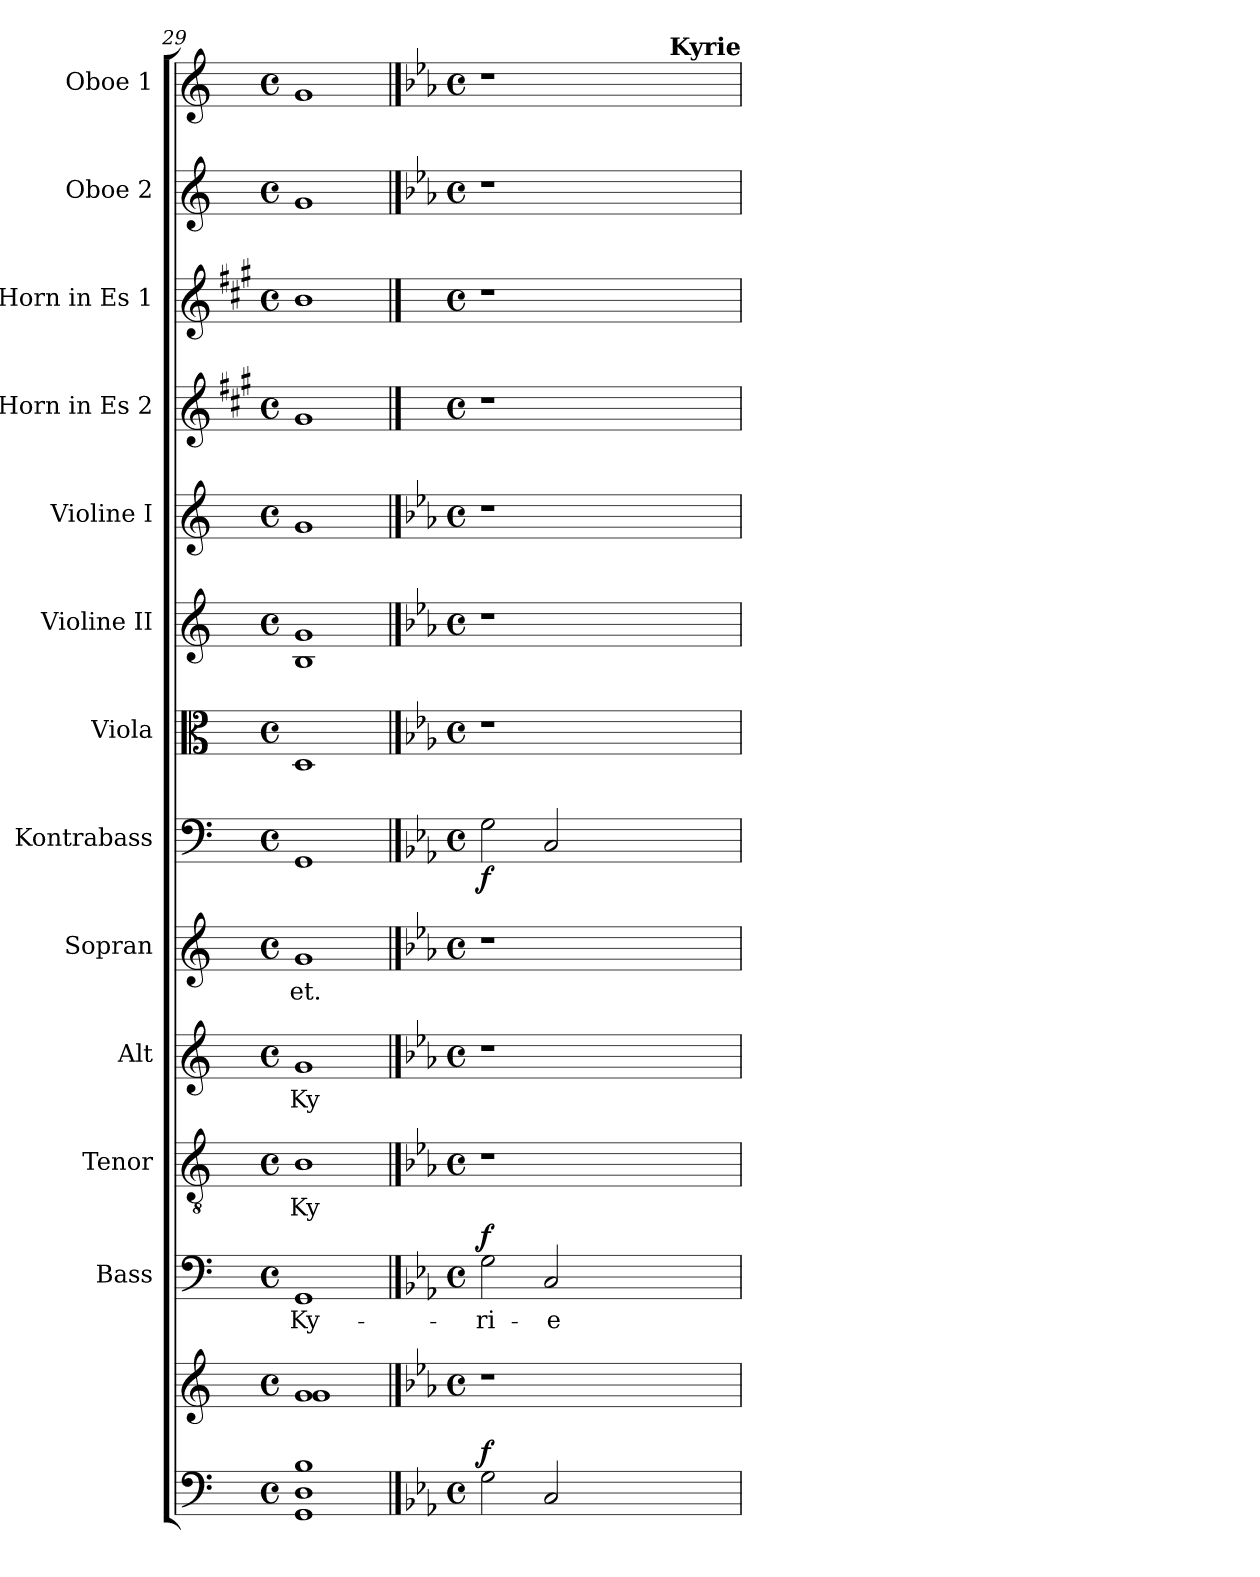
**kern	**kern	**dynam	**kern	**text	**dynam	**kern	**text	**kern	**text	**kern	**text	**kern	**dynam	**kern	**kern	**kern	**kern	**kern	**kern	**kern
*part13	*part13	*part13	*part12	*part12	*part12	*part11	*part11	*part10	*part10	*part9	*part9	*part8	*part8	*part7	*part6	*part5	*part4	*part3	*part2	*part1
*staff14	*staff13	*staff13/14	*staff12	*staff12	*staff12	*staff11	*staff11	*staff10	*staff10	*staff9	*staff9	*staff8	*staff8	*staff7	*staff6	*staff5	*staff4	*staff3	*staff2	*staff1
*	*	*	*I"Bass	*	*	*I"Tenor	*	*I"Alt	*	*I"Sopran	*	*I"Kontrabass	*	*I"Viola	*I"Violine II	*I"Violine I	*I"Horn in Es 2	*I"Horn in Es 1	*I"Oboe 2	*I"Oboe 1
*	*	*	*I'B.	*	*	*I'T.	*	*I'A.	*	*I'S.	*	*I'Kb.	*	*I'Vla.	*I'Vl. II	*I'Vl. I	*I'Hr. 2	*I'Hr. 1	*I'Ob. 2	*I'Ob. 1
*clefF4	*clefG2	*	*clefF4	*	*	*clefGv2	*	*clefG2	*	*clefG2	*	*clefF4	*	*clefC3	*clefG2	*clefG2	*clefG2	*clefG2	*clefG2	*clefG2
*	*	*	*	*	*	*	*	*	*	*	*	*ITrd7c12	*	*	*	*	*ITrd5c9	*ITrd5c9	*	*
*k[]	*k[]	*	*k[]	*	*	*k[]	*	*k[]	*	*k[]	*	*k[]	*	*k[]	*k[]	*k[]	*k[]	*k[]	*k[]	*k[]
*C:	*C:	*	*C:	*	*	*C:	*	*C:	*	*C:	*	*C:	*	*C:	*C:	*C:	*C:	*C:	*C:	*C:
*M4/4	*M4/4	*	*M4/4	*	*	*M4/4	*	*M4/4	*	*M4/4	*	*M4/4	*	*M4/4	*M4/4	*M4/4	*M4/4	*M4/4	*M4/4	*M4/4
*met(c)	*met(c)	*	*met(c)	*	*	*met(c)	*	*met(c)	*	*met(c)	*	*met(c)	*	*met(c)	*met(c)	*met(c)	*met(c)	*met(c)	*met(c)	*met(c)
=29	=29	=29	=29	=29	=29	=29	=29	=29	=29	=29	=29	=29	=29	=29	=29	=29	=29	=29	=29	=29
*^	*^	*	*	*	*	*	*	*	*	*	*	*	*	*	*	*	*	*	*	*
!	!	!	!	!	!	!LO:LY:b	!	!	!LO:LY:b	!	!LO:LY:b	!	!LO:LY:b	!	!	!	!	!	!	!	!	!
1D 1B	1GG	1g	1g	.	1GG	Ky-	.	1B	Ky-	1g	Ky-	1g	-et.	1GGG	.	1D	1B 1g	1g	1B	1d	1g	1g
*v	*v	*	*	*	*	*	*	*	*	*	*	*	*	*	*	*	*	*	*	*	*	*
*	*v	*v	*	*	*	*	*	*	*	*	*	*	*	*	*	*	*	*	*	*	*
!!LO:PB:g=z
==30	==30	==30	==30	==30	==30	==30	==30	==30	==30	==30	==30	==30	==30	==30	==30	==30	==30	==30	==30	==30
*k[b-e-a-]	*k[b-e-a-]	*	*k[b-e-a-]	*	*	*k[b-e-a-]	*	*k[b-e-a-]	*	*k[b-e-a-]	*	*k[b-e-a-]	*	*k[b-e-a-]	*k[b-e-a-]	*k[b-e-a-]	*k[b-e-a-]	*k[b-e-a-]	*k[b-e-a-]	*k[b-e-a-]
*E-:	*E-:	*	*E-:	*	*	*E-:	*	*E-:	*	*E-:	*	*E-:	*	*E-:	*E-:	*E-:	*E-:	*E-:	*E-:	*E-:
*M4/4	*M4/4	*	*M4/4	*	*	*M4/4	*	*M4/4	*	*M4/4	*	*M4/4	*	*M4/4	*M4/4	*M4/4	*M4/4	*M4/4	*M4/4	*M4/4
*met(c)	*met(c)	*	*met(c)	*	*	*met(c)	*	*met(c)	*	*met(c)	*	*met(c)	*	*met(c)	*met(c)	*met(c)	*met(c)	*met(c)	*met(c)	*met(c)
*^	*^	*	*	*	*	*	*	*	*	*	*	*	*	*	*	*	*	*	*	*
!	!	!	!	!LO:DY:a=2	!	!LO:LY:b	!LO:DY:a	!	!	!	!	!	!	!	!LO:DY:b	!	!	!	!	!	!	!
*v	*v	*	*	*	*	*	*	*	*	*	*	*	*	*	*	*	*	*	*	*	*	*
*	*v	*v	*	*	*	*	*	*	*	*	*	*	*	*	*	*	*	*	*	*	*
2G\	1r	f	2G\	-ri-	f	1r	.	1r	.	1r	.	2GG\	f	1r	1r	1r	1r	1r	1r	1r
!	!	!	!	!LO:LY:b	!	!	!	!	!	!	!	!	!	!	!	!	!	!	!	!
2C/	.	.	2C/	-e	.	.	.	.	.	.	.	2CC/	.	.	.	.	.	.	.	.
1..ryy	1..ryy	.	1..ryy	.	.	1..ryy	.	1..ryy	.	1..ryy	.	1..ryy	.	1..ryy	1..ryy	1..ryy	1..ryy	1..ryy	1..ryy	1..ryy
!	!	!	!	!	!	!	!	!	!	!	!	!	!	!	!	!	!	!	!	!LO:TX:a:B:t=Kyrie
=	=	=	=	=	=	=	=	=	=	=	=	=	=	=	=	=	=	=	=	=
*-	*-	*-	*-	*-	*-	*-	*-	*-	*-	*-	*-	*-	*-	*-	*-	*-	*-	*-	*-	*-
